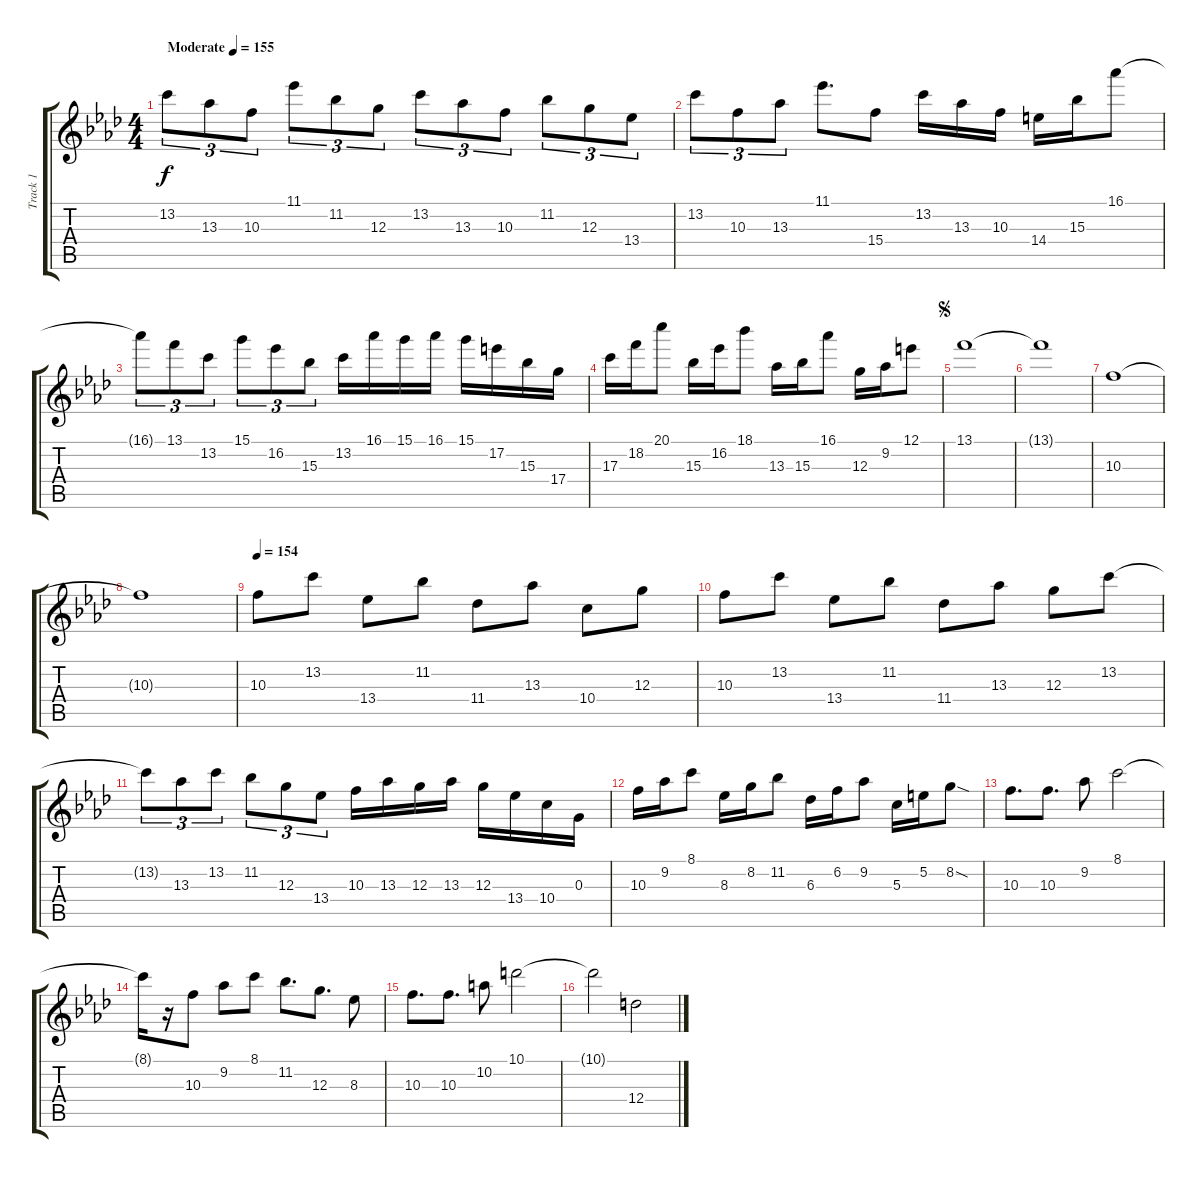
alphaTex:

\track ("Track 1" "Track 1") {instrument distortionguitar}
\staff {score tabs}
\tuning (E4 B3 G3 D3 A2 E2) {hide}
\ts (4 4)
\tempo (155 "Moderate")
\clef g2
\ks ab
13.2.8{tu (3 2) dy f instrument distortionguitar} 13.3.8{tu (3 2)} 10.3.8{tu (3 2)} 11.1.8{tu (3 2)} 11.2.8{tu (3 2)} 12.3.8{tu (3 2)} 13.2.8{tu (3 2)} 13.3.8{tu (3 2)} 10.3.8{tu (3 2)} 11.2.8{tu (3 2)} 12.3.8{tu (3 2)} 13.4.8{tu (3 2)} |
13.2.8{tu (3 2)} 10.3.8{tu (3 2)} 13.3.8{tu (3 2)} 11.1.8{d} 15.4.8 13.2.16 13.3.16 10.3.16 14.4.16 15.3.16 16.1.8 |
16.1{t}.8{tu (3 2)} 13.1.8{tu (3 2)} 13.2.8{tu (3 2)} 15.1.8{tu (3 2)} 16.2.8{tu (3 2)} 15.3.8{tu (3 2)} 13.2.16 16.1.16 15.1.16 16.1.16 15.1.16 17.2.16 15.3.16 17.4.16 |
17.3.16 18.2.16 20.1.8 15.3.16 16.2.16 18.1.8 13.3.16 15.3.16 16.1.8 12.3.16 9.2.16 12.1.8 |
\jump segno
13.1.1 |
13.1{t}.1 |
10.3.1 |
10.3{t}.1 |
\tempo 154
10.3.8 13.2.8 13.4.8 11.2.8 11.4.8 13.3.8 10.4.8 12.3.8 |
10.3.8 13.2.8 13.4.8 11.2.8 11.4.8 13.3.8 12.3.8 13.2.8 |
13.2{t}.8{tu (3 2)} 13.3.8{tu (3 2)} 13.2.8{tu (3 2)} 11.2.8{tu (3 2)} 12.3.8{tu (3 2)} 13.4.8{tu (3 2)} 10.3.16 13.3.16 12.3.16 13.3.16 12.3.16 13.4.16 10.4.16 0.3.16 |
10.3.16 9.2.16 8.1.8 8.3.16 8.2.16 11.2.8 6.3.16 6.2.16 9.2.8 5.3.16 5.2.16 8.2{sod}.8 |
10.3.8{d} 10.3.8{d} 9.2.8 8.1.2 |
8.1{t}.16 r.16 10.3.8 9.2.8 8.1.8 11.2.8{d} 12.3.8{d} 8.3.8 |
10.3.8{d} 10.3.8{d} 10.2.8 10.1.2 |
10.1{t}.2 12.4.2
